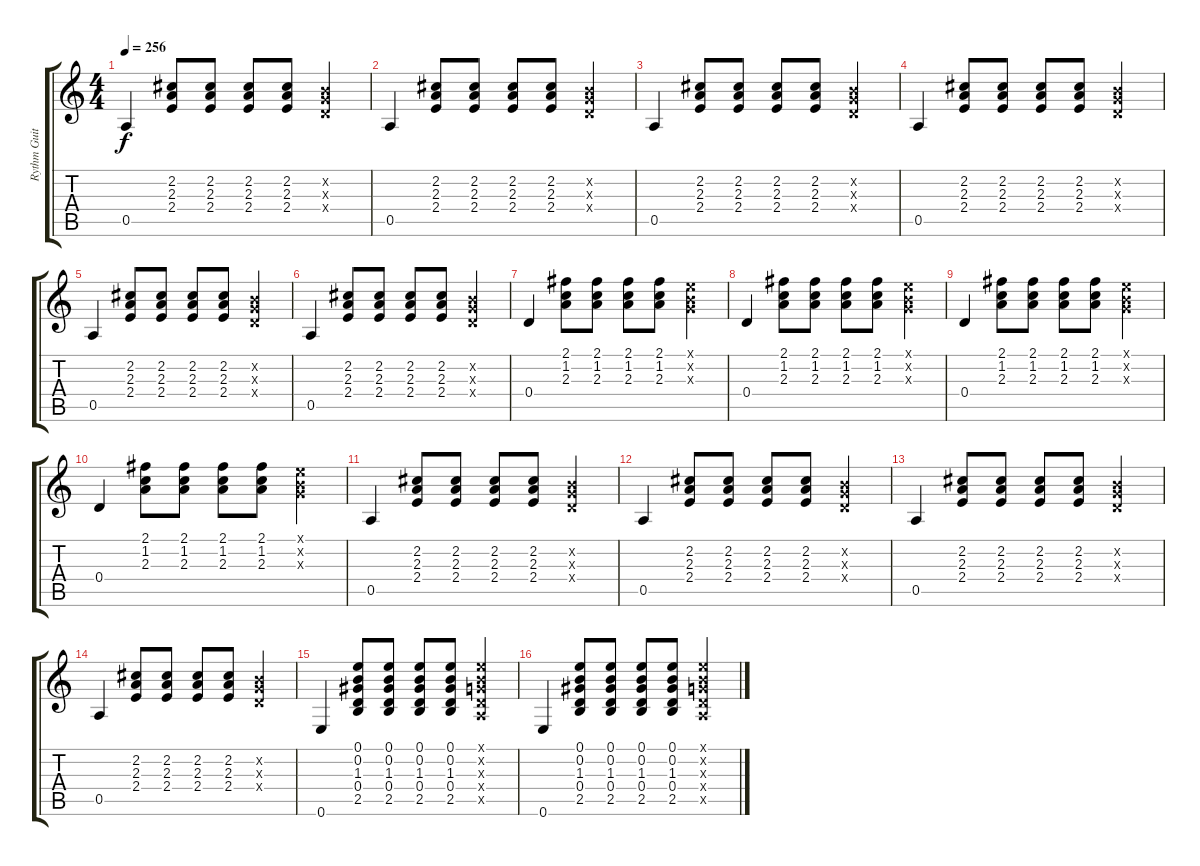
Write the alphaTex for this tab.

\track ("Rythm Guitar" "Rythm Guit") {instrument acousticguitarsteel}
\staff {score tabs}
\tuning (E4 B3 G3 D3 A2 E2) {hide}
\ts (4 4)
\tempo 256
\clef g2
\ks c
0.5.4{dy f} (2.2 2.3 2.4).8 (2.2 2.3 2.4).8 (2.2 2.3 2.4).8 (2.2 2.3 2.4).8 (0.2{x} 0.3{x} 0.4{x}).4 |
0.5.4 (2.2 2.3 2.4).8 (2.2 2.3 2.4).8 (2.2 2.3 2.4).8 (2.2 2.3 2.4).8 (0.2{x} 0.3{x} 0.4{x}).4 |
0.5.4 (2.2 2.3 2.4).8 (2.2 2.3 2.4).8 (2.2 2.3 2.4).8 (2.2 2.3 2.4).8 (0.2{x} 0.3{x} 0.4{x}).4 |
0.5.4 (2.2 2.3 2.4).8 (2.2 2.3 2.4).8 (2.2 2.3 2.4).8 (2.2 2.3 2.4).8 (0.2{x} 0.3{x} 0.4{x}).4 |
0.5.4 (2.2 2.3 2.4).8 (2.2 2.3 2.4).8 (2.2 2.3 2.4).8 (2.2 2.3 2.4).8 (0.2{x} 0.3{x} 0.4{x}).4 |
0.5.4 (2.2 2.3 2.4).8 (2.2 2.3 2.4).8 (2.2 2.3 2.4).8 (2.2 2.3 2.4).8 (0.2{x} 0.3{x} 0.4{x}).4 |
0.4.4 (2.1 1.2 2.3).8 (2.1 1.2 2.3).8 (2.1 1.2 2.3).8 (2.1 1.2 2.3).8 (0.1{x} 0.2{x} 0.3{x}).4 |
0.4.4 (2.1 1.2 2.3).8 (2.1 1.2 2.3).8 (2.1 1.2 2.3).8 (2.1 1.2 2.3).8 (0.1{x} 0.2{x} 0.3{x}).4 |
0.4.4 (2.1 1.2 2.3).8 (2.1 1.2 2.3).8 (2.1 1.2 2.3).8 (2.1 1.2 2.3).8 (0.1{x} 0.2{x} 0.3{x}).4 |
0.4.4 (2.1 1.2 2.3).8 (2.1 1.2 2.3).8 (2.1 1.2 2.3).8 (2.1 1.2 2.3).8 (0.1{x} 0.2{x} 0.3{x}).4 |
0.5.4 (2.2 2.3 2.4).8 (2.2 2.3 2.4).8 (2.2 2.3 2.4).8 (2.2 2.3 2.4).8 (0.2{x} 0.3{x} 0.4{x}).4 |
0.5.4 (2.2 2.3 2.4).8 (2.2 2.3 2.4).8 (2.2 2.3 2.4).8 (2.2 2.3 2.4).8 (0.2{x} 0.3{x} 0.4{x}).4 |
0.5.4 (2.2 2.3 2.4).8 (2.2 2.3 2.4).8 (2.2 2.3 2.4).8 (2.2 2.3 2.4).8 (0.2{x} 0.3{x} 0.4{x}).4 |
0.5.4 (2.2 2.3 2.4).8 (2.2 2.3 2.4).8 (2.2 2.3 2.4).8 (2.2 2.3 2.4).8 (0.2{x} 0.3{x} 0.4{x}).4 |
0.6.4 (0.1 0.2 1.3 0.4 2.5).8 (0.1 0.2 1.3 0.4 2.5).8 (0.1 0.2 1.3 0.4 2.5).8 (0.1 0.2 1.3 0.4 2.5).8 (0.1{x} 0.2{x} 0.3{x} 0.4{x} 0.5{x}).4 |
0.6.4 (0.1 0.2 1.3 0.4 2.5).8 (0.1 0.2 1.3 0.4 2.5).8 (0.1 0.2 1.3 0.4 2.5).8 (0.1 0.2 1.3 0.4 2.5).8 (0.1{x} 0.2{x} 0.3{x} 0.4{x} 0.5{x}).4
